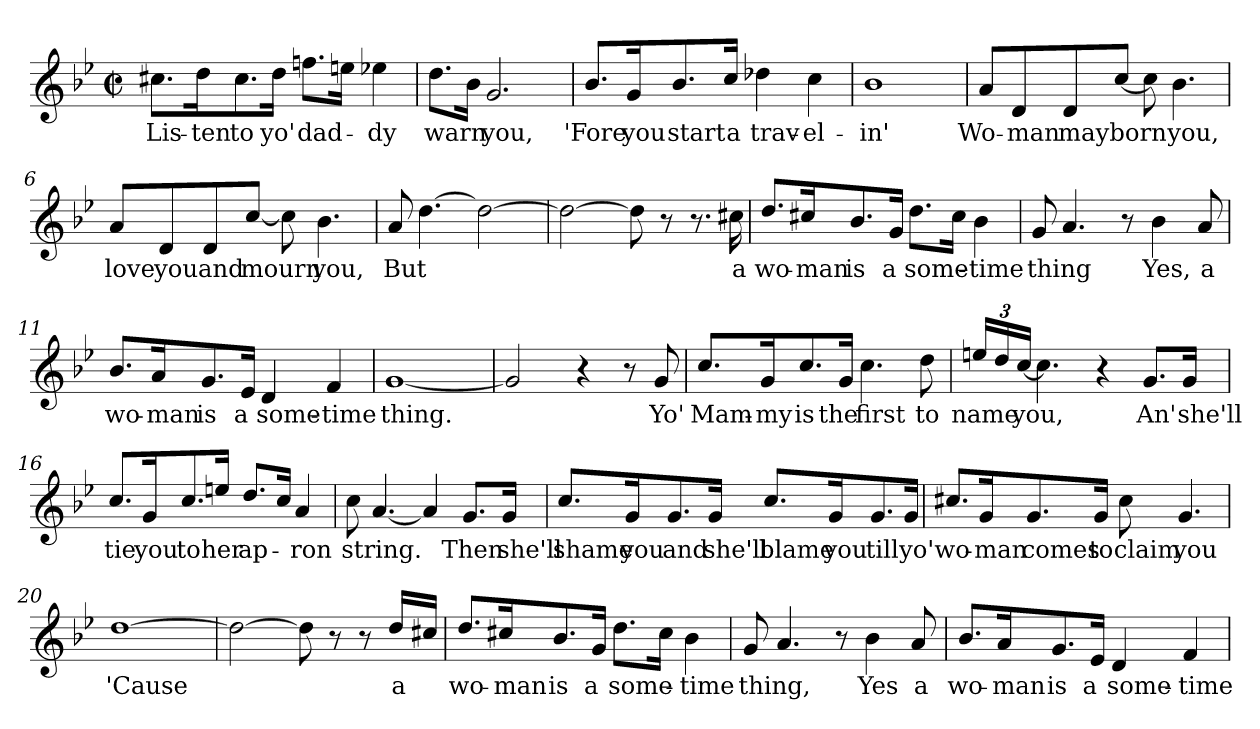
**kern	**text
*part1	*part1
*staff1	*staff1
*clefG2	*
*k[b-e-]	*
*B-:	*
*M2/2	*
*met(c|)	*
=1	=1
8.cc#X\L	Lis-
16dd\K	-ten
8.cc#\	to
16dd\Jk	yo'
8.ffn\L	dad-
16een\Jk	.
4ee-X\	-dy
=2	=2
8.dd\L	-warn
16b-\Jk	.
2.g/	you,
=3	=3
8.b-/L	'Fore
16g/K	you
8.b-/	start
16cc/Jk	a
4dd-X\	trav-
4cc\	-el-
=4	=4
1b-	-in'
!!LO:LB:g=z
=5	=5
8a/L	Wo-
8d/	-man
8d/	may
[8cc/J	born
8cc\]	.
4.b-\	you,
=6	=6
8a/L	love
8d/	you
8d/	and
[8cc/J	mourn
8cc\]	.
4.b-\	you,
=7	=7
8a/	But
[4.dd\	.
2dd\_	.
=8	=8
2dd\_	.
8dd\]	.
8r	.
8.r	.
16cc#X\	a
!!LO:LB:g=z
=9	=9
8.dd/L	wo-
16cc#X/K	-man
8.b-/	is
16g/Jk	a
8.dd\L	some-
16cc#\Jk	.
4b-\	-time
=10	=10
8g/	thing
4.a/	.
8r	.
4b-\	Yes,
8a/	a
=11	=11
8.b-/L	wo-
16a/K	-man
8.g/	is
16e-/Jk	a
4d/	some-
4f/	-time
!!LO:LB:g=z
=12	=12
[1g	thing.
=13	=13
2g/]	.
4r	.
8r	.
8g/	Yo'
=14	=14
8.cc/L	Mam-
16g/K	-my
8.cc/	is
16g/Jk	the
4.cc\	first
8dd\	to
=15	=15
*Xbrackettup	*
24een/LL	name
24dd/	.
[24cc/JJ	you,
4.cc\]	.
4r	.
8.g/L	An'
16g/Jk	she'll
!!LO:LB:g=z
=16	=16
8.cc/L	tie
16g/K	you
8.cc/	to
16een/Jk	her
8.dd/L	ap-
16cc/Jk	.
4a/	-ron
=17	=17
8cc\	string.
[4.a/	.
4a/]	.
8.g/L	Then
16g/Jk	she'll
=18	=18
8.cc/L	shame
16g/K	you
8.g/	and
16g/Jk	she'll
8.cc/L	blame
16g/K	you
8.g/	till
16g/Jk	yo'
!!LO:LB:g=z
=19	=19
8.cc#X/L	wo-
16g/K	-man
8.g/	comes
16g/Jk	to
8cc#\	claim
4.g/	you
=20	=20
[1dd	'Cause
=21	=21
2dd\_	.
8dd\]	.
8r	.
8r	.
16dd/LL	a
16cc#X/JJ	.
=22	=22
8.dd/L	wo-
16cc#X/K	-man
8.b-/	is
16g/Jk	a
8.dd\L	some-
16cc#\Jk	.
4b-\	-time
!!LO:LB:g=z
=23	=23
8g/	thing,
4.a/	.
8r	.
4b-\	Yes
8a/	a
=24	=24
8.b-/L	wo-
16a/K	-man
8.g/	is
16e-/Jk	a
4d/	some-
4f/	-time
=	=
*-	*-
